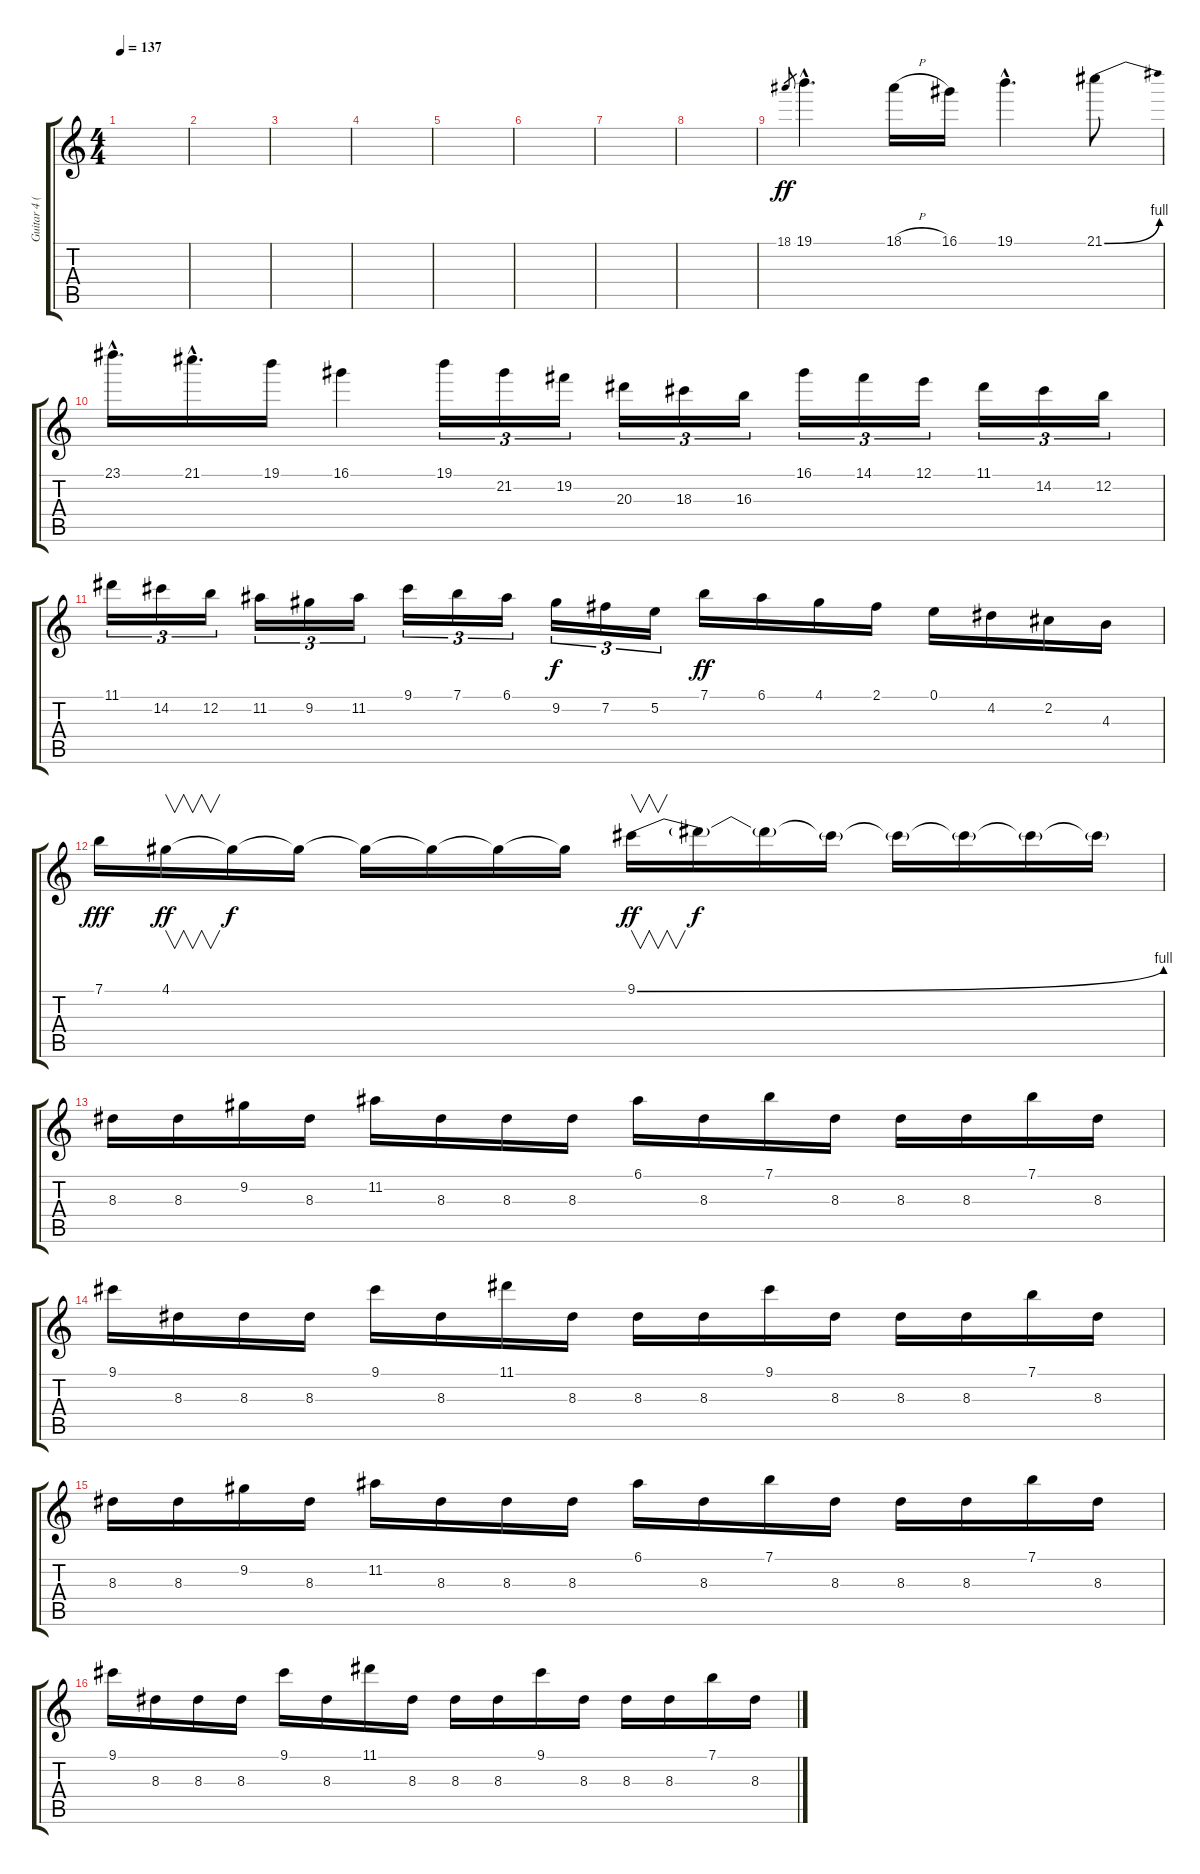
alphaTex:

\track ("Guitar 4 (Solo)" "Guitar 4 (") {instrument overdrivenguitar}
\staff {score tabs}
\tuning (E4 B3 G3 D3 A2 E2) {hide}
\ts (4 4)
\tempo 137
\clef g2
\ks c
|
|
|
|
|
|
|
|
18.1.8{gr dy ff} 19.1{hac}.4{d} 18.1{h}.16 16.1.16 19.1{hac}.4{d} 21.1{be (bend 0 0 60 4)}.8 |
23.1{hac}.16{d} 21.1{hac}.16{d} 19.1.16 16.1.4 19.1.16{tu (3 2)} 21.2.16{tu (3 2)} 19.2.16{tu (3 2)} 20.3.16{tu (3 2)} 18.3.16{tu (3 2)} 16.3.16{tu (3 2)} 16.1.16{tu (3 2)} 14.1.16{tu (3 2)} 12.1.16{tu (3 2)} 11.1.16{tu (3 2)} 14.2.16{tu (3 2)} 12.2.16{tu (3 2)} |
11.1.16{tu (3 2)} 14.2.16{tu (3 2)} 12.2.16{tu (3 2)} 11.2.16{tu (3 2)} 9.2.16{tu (3 2)} 11.2.16{tu (3 2)} 9.1.16{tu (3 2)} 7.1.16{tu (3 2)} 6.1.16{tu (3 2)} 9.2.16{tu (3 2) dy f} 7.2.16{tu (3 2)} 5.2.16{tu (3 2)} 7.1.16{dy ff} 6.1.16 4.1.16 2.1.16 0.1.16 4.2.16 2.2.16 4.3.16 |
7.1.16{dy fff} 4.1.16{v dy ff} 4.1{t}.16{dy f} 4.1{t}.16 4.1{t}.16 4.1{t}.16 4.1{t}.16 4.1{t}.16 9.1{be (bend 0 0 60 4)}.16{v dy ff} 9.1{t}.16{dy f} 9.1{t}.16 9.1{t}.16 9.1{t}.16 9.1{t}.16 9.1{t}.16 9.1{t}.16 |
8.3.16 8.3.16 9.2.16 8.3.16 11.2.16 8.3.16 8.3.16 8.3.16 6.1.16 8.3.16 7.1.16 8.3.16 8.3.16 8.3.16 7.1.16 8.3.16 |
9.1.16 8.3.16 8.3.16 8.3.16 9.1.16 8.3.16 11.1.16 8.3.16 8.3.16 8.3.16 9.1.16 8.3.16 8.3.16 8.3.16 7.1.16 8.3.16 |
8.3.16 8.3.16 9.2.16 8.3.16 11.2.16 8.3.16 8.3.16 8.3.16 6.1.16 8.3.16 7.1.16 8.3.16 8.3.16 8.3.16 7.1.16 8.3.16 |
9.1.16 8.3.16 8.3.16 8.3.16 9.1.16 8.3.16 11.1.16 8.3.16 8.3.16 8.3.16 9.1.16 8.3.16 8.3.16 8.3.16 7.1.16 8.3.16
